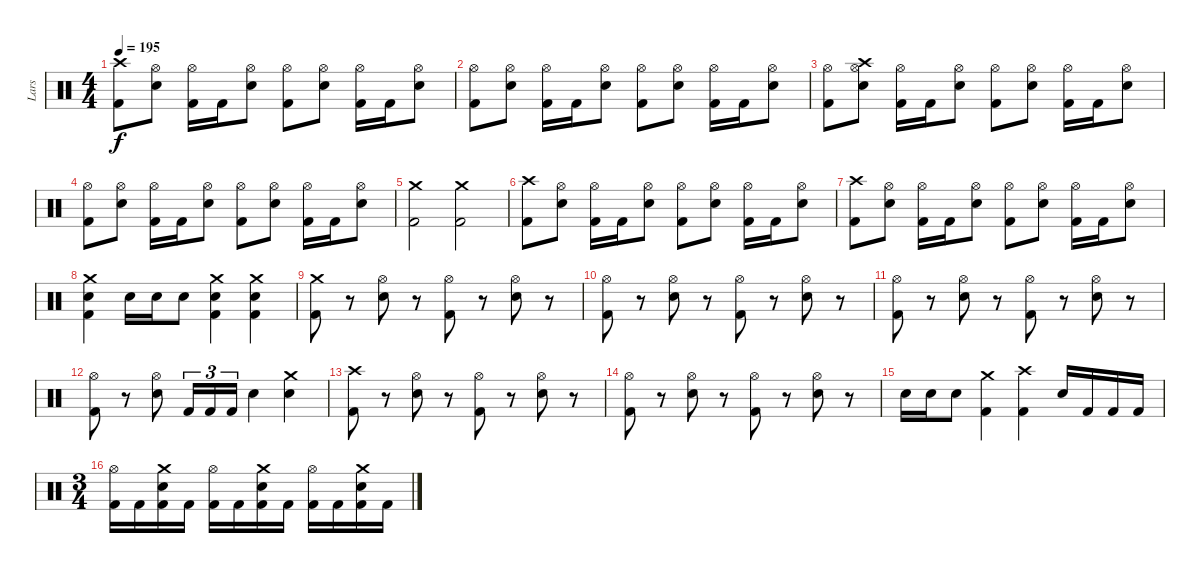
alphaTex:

\track ("Lars" "Lars") {instrument percussion}
\staff {score}
\articulation defaults
\ts (4 4)
\tempo 195
\clef neutral
\ks c
("Crash high (hit)" "Kick (hit) 2").8{dy f} ("Hi-Hat (open)" "Electric Snare (hit)").8 ("Hi-Hat (open)" "Kick (hit) 2").16 "Kick (hit) 2".16 ("Hi-Hat (open)" "Electric Snare (hit)").8 ("Hi-Hat (open)" "Kick (hit) 2").8 ("Hi-Hat (open)" "Electric Snare (hit)").8 ("Hi-Hat (open)" "Kick (hit) 2").16 "Kick (hit) 2".16 ("Hi-Hat (open)" "Electric Snare (hit)").8 |
("Hi-Hat (open)" "Kick (hit) 2").8 ("Hi-Hat (open)" "Electric Snare (hit)").8 ("Hi-Hat (open)" "Kick (hit) 2").16 "Kick (hit) 2".16 ("Hi-Hat (open)" "Electric Snare (hit)").8 ("Hi-Hat (open)" "Kick (hit) 2").8 ("Hi-Hat (open)" "Electric Snare (hit)").8 ("Hi-Hat (open)" "Kick (hit) 2").16 "Kick (hit) 2".16 ("Hi-Hat (open)" "Electric Snare (hit)").8 |
("Hi-Hat (open)" "Kick (hit) 2").8 ("Crash high (hit)" "Hi-Hat (open)" "Electric Snare (hit)").8 ("Hi-Hat (open)" "Kick (hit) 2").16 "Kick (hit) 2".16 ("Hi-Hat (open)" "Electric Snare (hit)").8 ("Hi-Hat (open)" "Kick (hit) 2").8 ("Hi-Hat (open)" "Electric Snare (hit)").8 ("Hi-Hat (open)" "Kick (hit) 2").16 "Kick (hit) 2".16 ("Hi-Hat (open)" "Electric Snare (hit)").8 |
("Hi-Hat (open)" "Kick (hit) 2").8 ("Hi-Hat (open)" "Electric Snare (hit)").8 ("Hi-Hat (open)" "Kick (hit) 2").16 "Kick (hit) 2".16 ("Hi-Hat (open)" "Electric Snare (hit)").8 ("Hi-Hat (open)" "Kick (hit) 2").8 ("Hi-Hat (open)" "Electric Snare (hit)").8 ("Hi-Hat (open)" "Kick (hit) 2").16 "Kick (hit) 2".16 ("Hi-Hat (open)" "Electric Snare (hit)").8 |
("Crash medium (hit)" "Kick (hit) 2").2 ("Crash medium (hit)" "Kick (hit) 2").2 |
("Crash high (hit)" "Kick (hit) 2").8 ("Hi-Hat (open)" "Electric Snare (hit)").8 ("Hi-Hat (open)" "Kick (hit) 2").16 "Kick (hit) 2".16 ("Hi-Hat (open)" "Electric Snare (hit)").8 ("Hi-Hat (open)" "Kick (hit) 2").8 ("Hi-Hat (open)" "Electric Snare (hit)").8 ("Hi-Hat (open)" "Kick (hit) 2").16 "Kick (hit) 2".16 ("Hi-Hat (open)" "Electric Snare (hit)").8 |
("Crash high (hit)" "Kick (hit) 2").8 ("Hi-Hat (open)" "Electric Snare (hit)").8 ("Hi-Hat (open)" "Kick (hit) 2").16 "Kick (hit) 2".16 ("Hi-Hat (open)" "Electric Snare (hit)").8 ("Hi-Hat (open)" "Kick (hit) 2").8 ("Hi-Hat (open)" "Electric Snare (hit)").8 ("Hi-Hat (open)" "Kick (hit) 2").16 "Kick (hit) 2".16 ("Hi-Hat (open)" "Electric Snare (hit)").8 |
("Crash medium (hit)" "Electric Snare (hit)" "Kick (hit) 2").4 "Electric Snare (hit)".16 "Electric Snare (hit)".16 "Electric Snare (hit)".8 ("Crash medium (hit)" "Electric Snare (hit)" "Kick (hit) 2").4 ("Crash medium (hit)" "Electric Snare (hit)" "Kick (hit) 2").4 |
("Crash medium (hit)" "Kick (hit) 2").8 r.8 ("Hi-Hat (open)" "Electric Snare (hit)").8 r.8 ("Hi-Hat (open)" "Kick (hit) 2").8 r.8 ("Hi-Hat (open)" "Electric Snare (hit)").8 r.8 |
("Hi-Hat (open)" "Kick (hit) 2").8 r.8 ("Hi-Hat (open)" "Electric Snare (hit)").8 r.8 ("Hi-Hat (open)" "Kick (hit) 2").8 r.8 ("Hi-Hat (open)" "Electric Snare (hit)").8 r.8 |
("Hi-Hat (open)" "Kick (hit) 2").8 r.8 ("Hi-Hat (open)" "Electric Snare (hit)").8 r.8 ("Hi-Hat (open)" "Kick (hit) 2").8 r.8 ("Hi-Hat (open)" "Electric Snare (hit)").8 r.8 |
("Hi-Hat (open)" "Kick (hit) 2").8 r.8 ("Hi-Hat (open)" "Electric Snare (hit)").8 "Kick (hit) 2".16{tu (3 2)} "Kick (hit) 2".16{tu (3 2)} "Kick (hit) 2".16{tu (3 2)} "Electric Snare (hit)".4 ("Crash medium (hit)" "Electric Snare (hit)").4 |
("Crash high (hit)" "Kick (hit) 2").8 r.8 ("Hi-Hat (open)" "Electric Snare (hit)").8 r.8 ("Hi-Hat (open)" "Kick (hit) 2").8 r.8 ("Hi-Hat (open)" "Electric Snare (hit)").8 r.8 |
("Hi-Hat (open)" "Kick (hit) 2").8 r.8 ("Hi-Hat (open)" "Electric Snare (hit)").8 r.8 ("Hi-Hat (open)" "Kick (hit) 2").8 r.8 ("Hi-Hat (open)" "Electric Snare (hit)").8 r.8 |
"Electric Snare (hit)".16 "Electric Snare (hit)".16 "Electric Snare (hit)".8 ("Crash medium (hit)" "Kick (hit) 2").4 ("Crash high (hit)" "Kick (hit) 2").4 "Electric Snare (hit)".16 "Kick (hit) 2".16 "Kick (hit) 2".16 "Kick (hit) 2".16 |
\ts (3 4)
("Hi-Hat (open)" "Kick (hit) 2").16 "Kick (hit) 2".16 ("Crash medium (hit)" "Electric Snare (hit)" "Kick (hit) 2").16 "Kick (hit) 2".16 ("Hi-Hat (open)" "Kick (hit) 2").16 "Kick (hit) 2".16 ("Crash medium (hit)" "Electric Snare (hit)" "Kick (hit) 2").16 "Kick (hit) 2".16 ("Hi-Hat (open)" "Kick (hit) 2").16 "Kick (hit) 2".16 ("Crash medium (hit)" "Electric Snare (hit)" "Kick (hit) 2").16 "Kick (hit) 2".16
